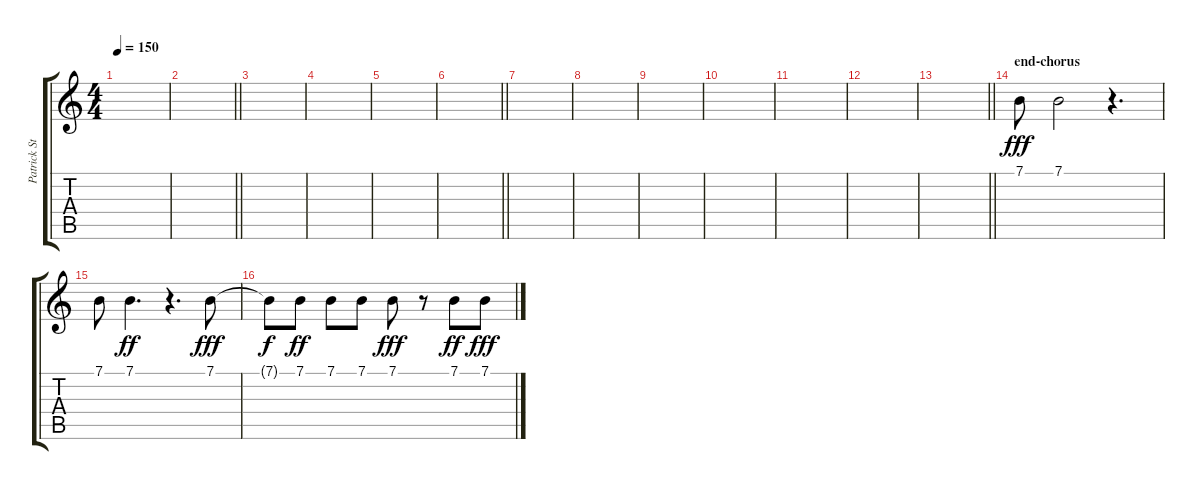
\track ("Patrick Stump (vocals)" "Patrick St") {instrument clarinet}
\staff {score tabs}
\tuning (E4 B3 G3 D3 A2 E2) {hide}
\ts (4 4)
\tempo 150
\clef g2
\ks c
|
\barLineRight lightlight
|
|
|
|
\barLineRight lightlight
|
|
|
|
|
|
|
\barLineRight lightlight
|
\section ("" "end-chorus")
7.1.8{dy fff} 7.1.2 r.4{d} |
7.1.8 7.1.4{d dy ff} r.4{d} 7.1.8{dy fff} |
7.1{t}.8{dy f} 7.1.8{dy ff} 7.1.8 7.1.8 7.1.8{dy fff} r.8 7.1.8{dy ff} 7.1.8{dy fff}
